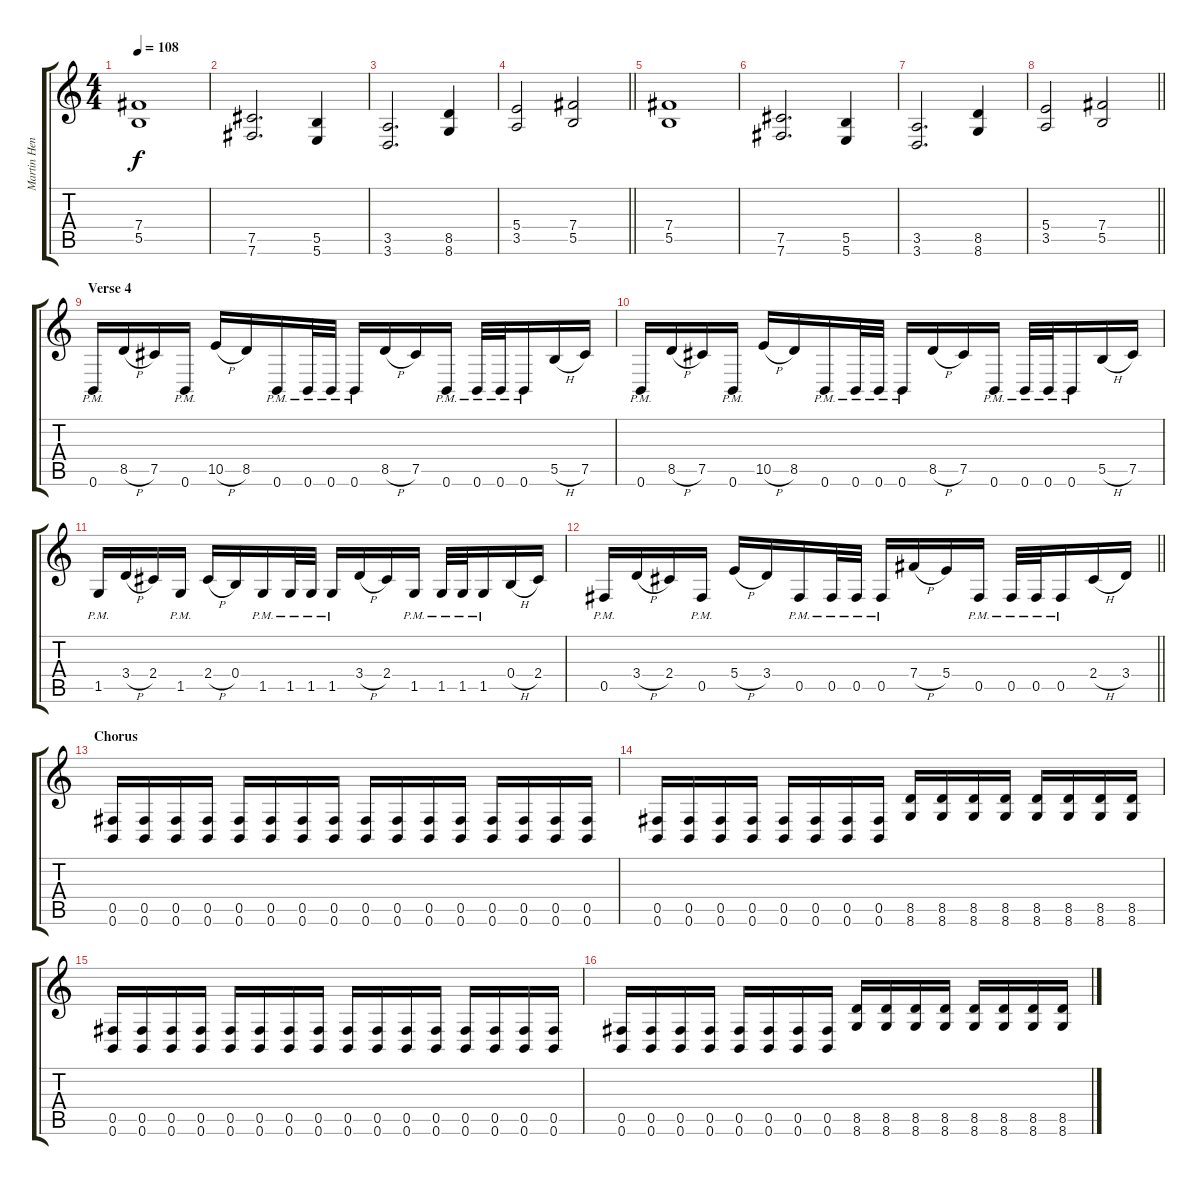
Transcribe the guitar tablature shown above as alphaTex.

\track ("Martin Henriksson" "Martin Hen") {instrument distortionguitar}
\staff {score tabs}
\tuning (Db4 Ab3 E3 B2 Gb2 B1) {hide}
\ts (4 4)
\section ("" "")
\tempo 108
\clef g2
\ks c
(7.4 5.5).1{dy f} |
(7.5 7.6).2{d} (5.5 5.6).4 |
(3.5 3.6).2{d} (8.5 8.6).4 |
\barLineRight lightlight
(5.4 3.5).2 (7.4 5.5).2 |
(7.4 5.5).1 |
(7.5 7.6).2{d} (5.5 5.6).4 |
(3.5 3.6).2{d} (8.5 8.6).4 |
\barLineRight lightlight
(5.4 3.5).2 (7.4 5.5).2 |
\section ("" "Verse 4")
0.6{pm}.16 8.5{h}.16 7.5.16 0.6{pm}.16 10.5{h}.16 8.5.16 0.6{pm}.16 0.6{pm}.32 0.6{pm}.32 0.6{pm}.16 8.5{h}.16 7.5.16 0.6{pm}.16 0.6{pm}.32 0.6{pm}.32 0.6{pm}.16 5.5{h}.16 7.5.16 |
0.6{pm}.16 8.5{h}.16 7.5.16 0.6{pm}.16 10.5{h}.16 8.5.16 0.6{pm}.16 0.6{pm}.32 0.6{pm}.32 0.6{pm}.16 8.5{h}.16 7.5.16 0.6{pm}.16 0.6{pm}.32 0.6{pm}.32 0.6{pm}.16 5.5{h}.16 7.5.16 |
1.5{pm}.16 3.4{h}.16 2.4.16 1.5{pm}.16 2.4{h}.16 0.4.16 1.5{pm}.16 1.5{pm}.32 1.5{pm}.32 1.5{pm}.16 3.4{h}.16 2.4.16 1.5{pm}.16 1.5{pm}.32 1.5{pm}.32 1.5{pm}.16 0.4{h}.16 2.4.16 |
\barLineRight lightlight
0.5{pm}.16 3.4{h}.16 2.4.16 0.5{pm}.16 5.4{h}.16 3.4.16 0.5{pm}.16 0.5{pm}.32 0.5{pm}.32 0.5{pm}.16 7.4{h}.16 5.4.16 0.5{pm}.16 0.5{pm}.32 0.5{pm}.32 0.5{pm}.16 2.4{h}.16 3.4.16 |
\section ("" "Chorus")
(0.5 0.6).16 (0.5 0.6).16 (0.5 0.6).16 (0.5 0.6).16 (0.5 0.6).16 (0.5 0.6).16 (0.5 0.6).16 (0.5 0.6).16 (0.5 0.6).16 (0.5 0.6).16 (0.5 0.6).16 (0.5 0.6).16 (0.5 0.6).16 (0.5 0.6).16 (0.5 0.6).16 (0.5 0.6).16 |
(0.5 0.6).16 (0.5 0.6).16 (0.5 0.6).16 (0.5 0.6).16 (0.5 0.6).16 (0.5 0.6).16 (0.5 0.6).16 (0.5 0.6).16 (8.5 8.6).16 (8.5 8.6).16 (8.5 8.6).16 (8.5 8.6).16 (8.5 8.6).16 (8.5 8.6).16 (8.5 8.6).16 (8.5 8.6).16 |
(0.5 0.6).16 (0.5 0.6).16 (0.5 0.6).16 (0.5 0.6).16 (0.5 0.6).16 (0.5 0.6).16 (0.5 0.6).16 (0.5 0.6).16 (0.5 0.6).16 (0.5 0.6).16 (0.5 0.6).16 (0.5 0.6).16 (0.5 0.6).16 (0.5 0.6).16 (0.5 0.6).16 (0.5 0.6).16 |
(0.5 0.6).16 (0.5 0.6).16 (0.5 0.6).16 (0.5 0.6).16 (0.5 0.6).16 (0.5 0.6).16 (0.5 0.6).16 (0.5 0.6).16 (8.5 8.6).16 (8.5 8.6).16 (8.5 8.6).16 (8.5 8.6).16 (8.5 8.6).16 (8.5 8.6).16 (8.5 8.6).16 (8.5 8.6).16
